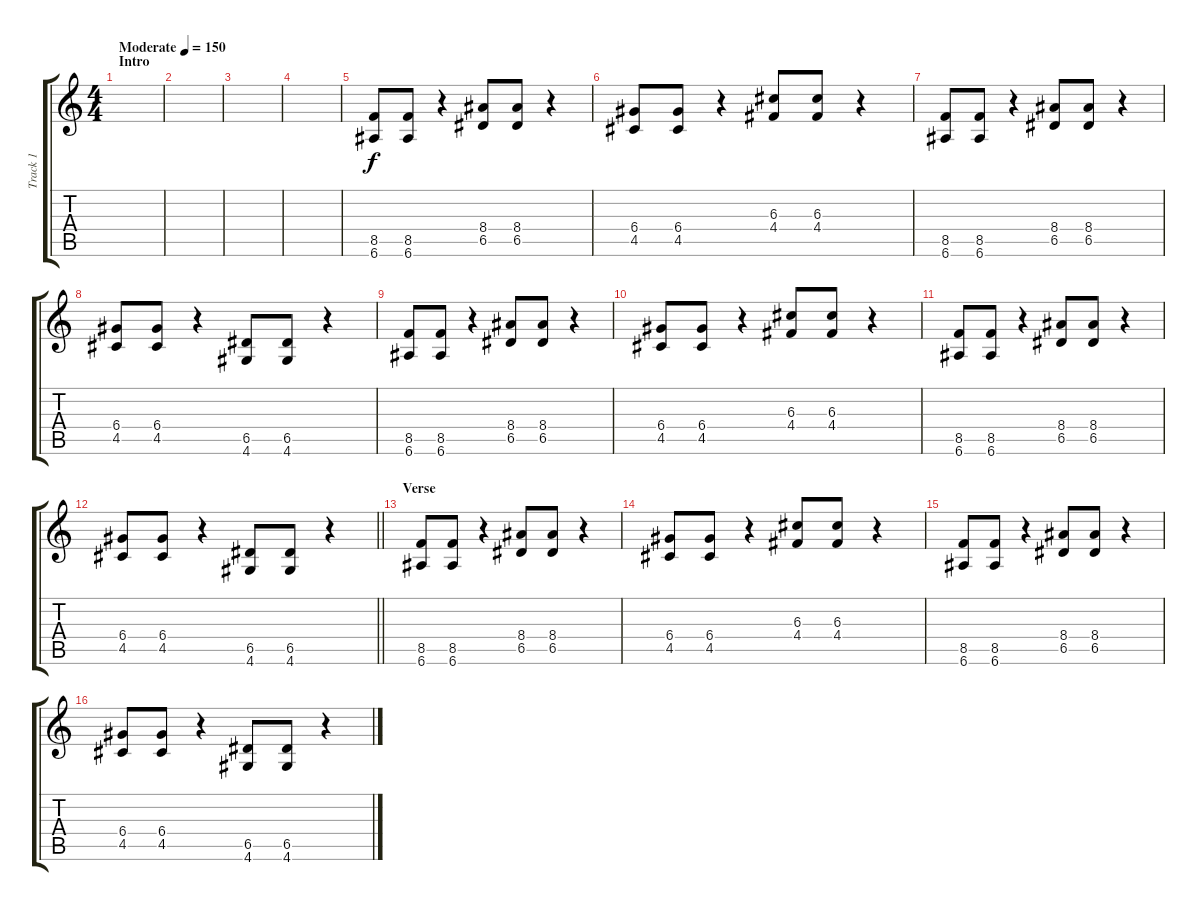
\track ("Track 1" "Track 1") {instrument overdrivenguitar}
\staff {score tabs}
\tuning (E4 B3 G3 D3 A2 E2) {hide}
\ts (4 4)
\section ("" "Intro")
\tempo (150 "Moderate")
\clef g2
\ks c
|
|
|
|
(8.5 6.6).8 (8.5 6.6).8 r.4 (8.4 6.5).8 (8.4 6.5).8 r.4 |
(6.4 4.5).8 (6.4 4.5).8 r.4 (6.3 4.4).8 (6.3 4.4).8 r.4 |
(8.5 6.6).8 (8.5 6.6).8 r.4 (8.4 6.5).8 (8.4 6.5).8 r.4 |
(6.4 4.5).8 (6.4 4.5).8 r.4 (6.5 4.6).8 (6.5 4.6).8 r.4 |
(8.5 6.6).8 (8.5 6.6).8 r.4 (8.4 6.5).8 (8.4 6.5).8 r.4 |
(6.4 4.5).8 (6.4 4.5).8 r.4 (6.3 4.4).8 (6.3 4.4).8 r.4 |
(8.5 6.6).8 (8.5 6.6).8 r.4 (8.4 6.5).8 (8.4 6.5).8 r.4 |
\barLineRight lightlight
(6.4 4.5).8 (6.4 4.5).8 r.4 (6.5 4.6).8 (6.5 4.6).8 r.4 |
\section ("" "Verse")
(8.5 6.6).8 (8.5 6.6).8 r.4 (8.4 6.5).8 (8.4 6.5).8 r.4 |
(6.4 4.5).8 (6.4 4.5).8 r.4 (6.3 4.4).8 (6.3 4.4).8 r.4 |
(8.5 6.6).8 (8.5 6.6).8 r.4 (8.4 6.5).8 (8.4 6.5).8 r.4 |
(6.4 4.5).8 (6.4 4.5).8 r.4 (6.5 4.6).8 (6.5 4.6).8 r.4
